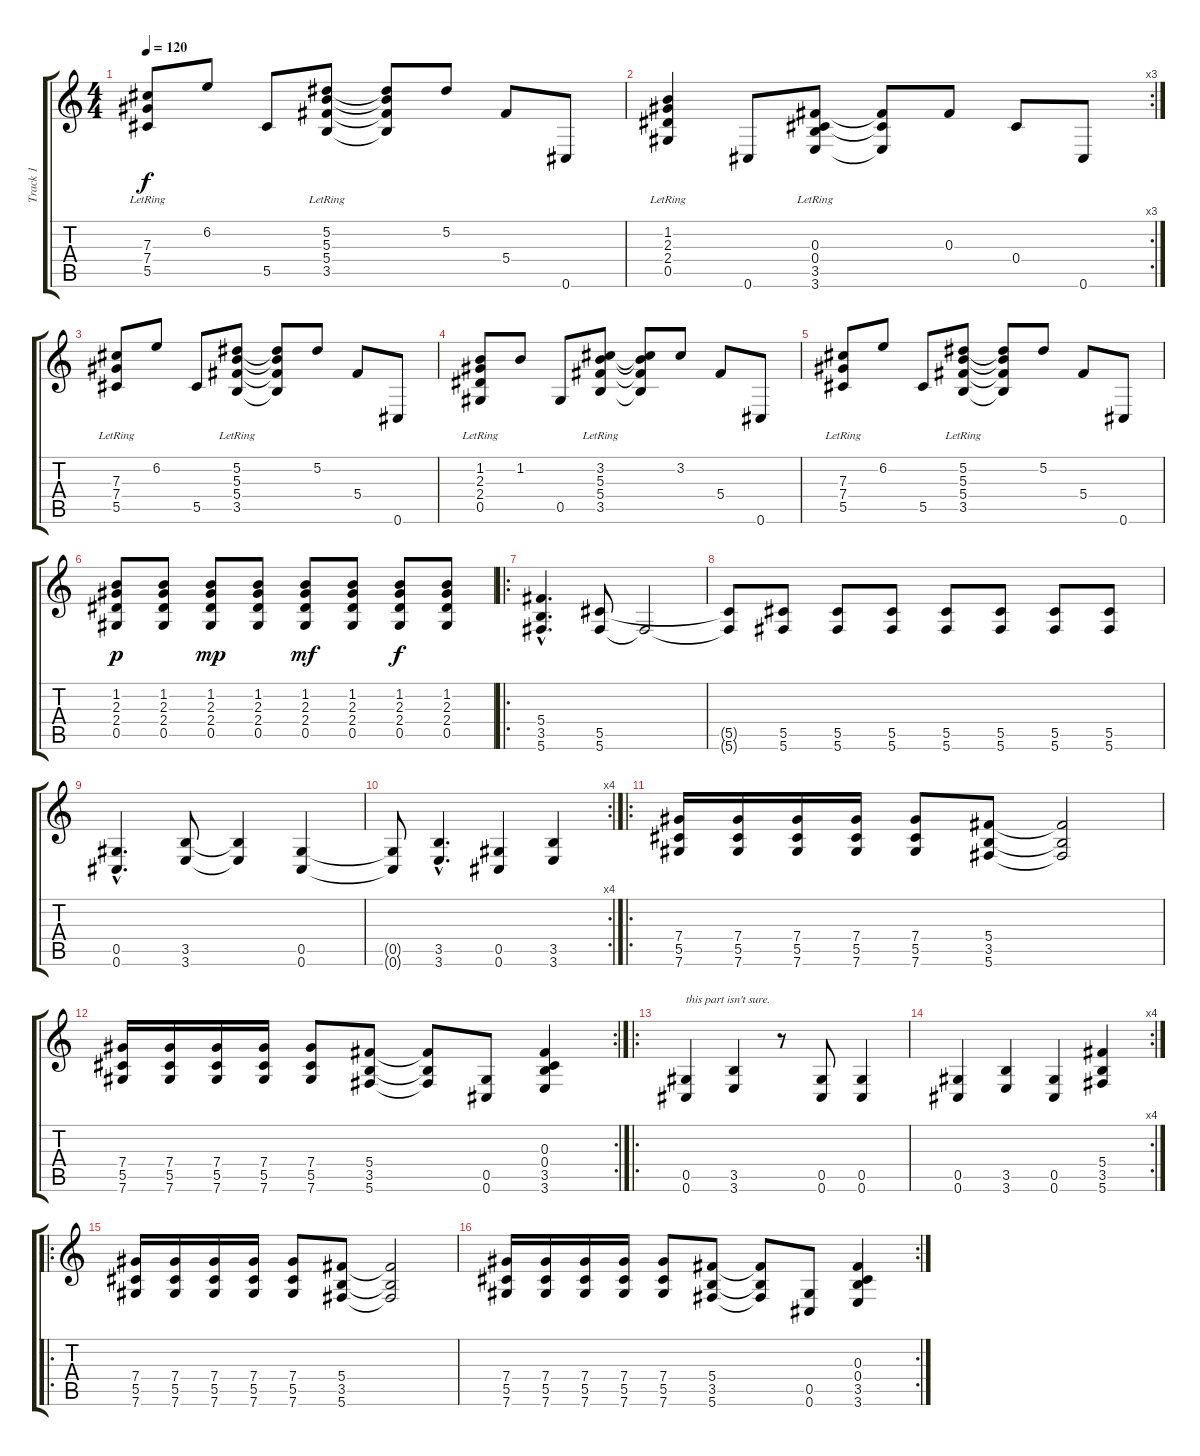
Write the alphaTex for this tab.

\track ("Track 1" "Track 1") {instrument distortionguitar}
\staff {score tabs}
\tuning (Eb4 Bb3 Gb3 Db3 Ab2 Db2) {hide}
\ts (4 4)
\tempo 120
\clef g2
\ks c
(7.3{lr} 7.4{lr} 5.5{lr}).8{dy f} 6.2.8 5.5.8 (5.2{lr} 5.3{lr} 5.4{lr} 3.5{lr}).8 (5.2{t} 5.3{t} 5.4{t} 3.5{t}).8 5.2.8 5.4.8 0.6.8 |
\rc 3
(1.2{lr} 2.3{lr} 2.4{lr} 0.5{lr}).4 0.6.8 (0.3{lr} 0.4{lr} 3.5{lr} 3.6{lr}).8 (0.3{t} 0.4{t} 3.6{t}).8 0.3.8 0.4.8 0.6.8 |
(7.3{lr} 7.4{lr} 5.5{lr}).8 6.2.8 5.5.8 (5.2{lr} 5.3{lr} 5.4{lr} 3.5{lr}).8 (5.2{t} 5.3{t} 5.4{t} 3.5{t}).8 5.2.8 5.4.8 0.6.8 |
(1.2{lr} 2.3{lr} 2.4{lr} 0.5{lr}).8 1.2.8 0.5.8 (3.2{lr} 5.3{lr} 5.4{lr} 3.5{lr}).8 (3.2{t} 5.3{t} 5.4{t} 3.5{t}).8 3.2.8 5.4.8 0.6.8 |
(7.3{lr} 7.4{lr} 5.5{lr}).8 6.2.8 5.5.8 (5.2{lr} 5.3{lr} 5.4{lr} 3.5{lr}).8 (5.2{t} 5.3{t} 5.4{t} 3.5{t}).8 5.2.8 5.4.8 0.6.8 |
(1.2 2.3 2.4 0.5).8{dy p instrument distortionguitar} (1.2 2.3 2.4 0.5).8 (1.2 2.3 2.4 0.5).8{dy mp} (1.2 2.3 2.4 0.5).8 (1.2 2.3 2.4 0.5).8{dy mf} (1.2 2.3 2.4 0.5).8 (1.2 2.3 2.4 0.5).8{dy f} (1.2 2.3 2.4 0.5).8 |
\ro
(5.4{hac} 3.5{hac} 5.6{hac}).4{d instrument distortionguitar} (5.5 5.6).8 5.6{t}.2 |
(5.5{t} 5.6{t}).8 (5.5 5.6).8 (5.5 5.6).8 (5.5 5.6).8 (5.5 5.6).8 (5.5 5.6).8 (5.5 5.6).8 (5.5 5.6).8 |
(0.5{hac} 0.6{hac}).4{d} (3.5 3.6).8 (3.5{t} 3.6{t}).4 (0.5 0.6).4 |
\rc 4
(0.5{t} 0.6{t}).8 (3.5{hac} 3.6{hac}).4{d} (0.5 0.6).4 (3.5 3.6).4 |
\ro
(7.4 5.5 7.6).16 (7.4 5.5 7.6).16 (7.4 5.5 7.6).16 (7.4 5.5 7.6).16 (7.4 5.5 7.6).8 (5.4 3.5 5.6).8 (5.4{t} 3.5{t} 5.6{t}).2 |
\rc 2
(7.4 5.5 7.6).16 (7.4 5.5 7.6).16 (7.4 5.5 7.6).16 (7.4 5.5 7.6).16 (7.4 5.5 7.6).8 (5.4 3.5 5.6).8 (5.4{t} 3.5{t} 5.6{t}).8 (0.5 0.6).8 (0.3 0.4 3.5 3.6).4 |
\ro
(0.5 0.6).4{txt "this part isn't sure."} (3.5 3.6).4 r.8 (0.5 0.6).8 (0.5 0.6).4 |
\rc 4
(0.5 0.6).4 (3.5 3.6).4 (0.5 0.6).4 (5.4 3.5 5.6).4 |
\ro
(7.4 5.5 7.6).16 (7.4 5.5 7.6).16 (7.4 5.5 7.6).16 (7.4 5.5 7.6).16 (7.4 5.5 7.6).8 (5.4 3.5 5.6).8 (5.4{t} 3.5{t} 5.6{t}).2 |
\rc 2
(7.4 5.5 7.6).16 (7.4 5.5 7.6).16 (7.4 5.5 7.6).16 (7.4 5.5 7.6).16 (7.4 5.5 7.6).8 (5.4 3.5 5.6).8 (5.4{t} 3.5{t} 5.6{t}).8 (0.5 0.6).8 (0.3 0.4 3.5 3.6).4
